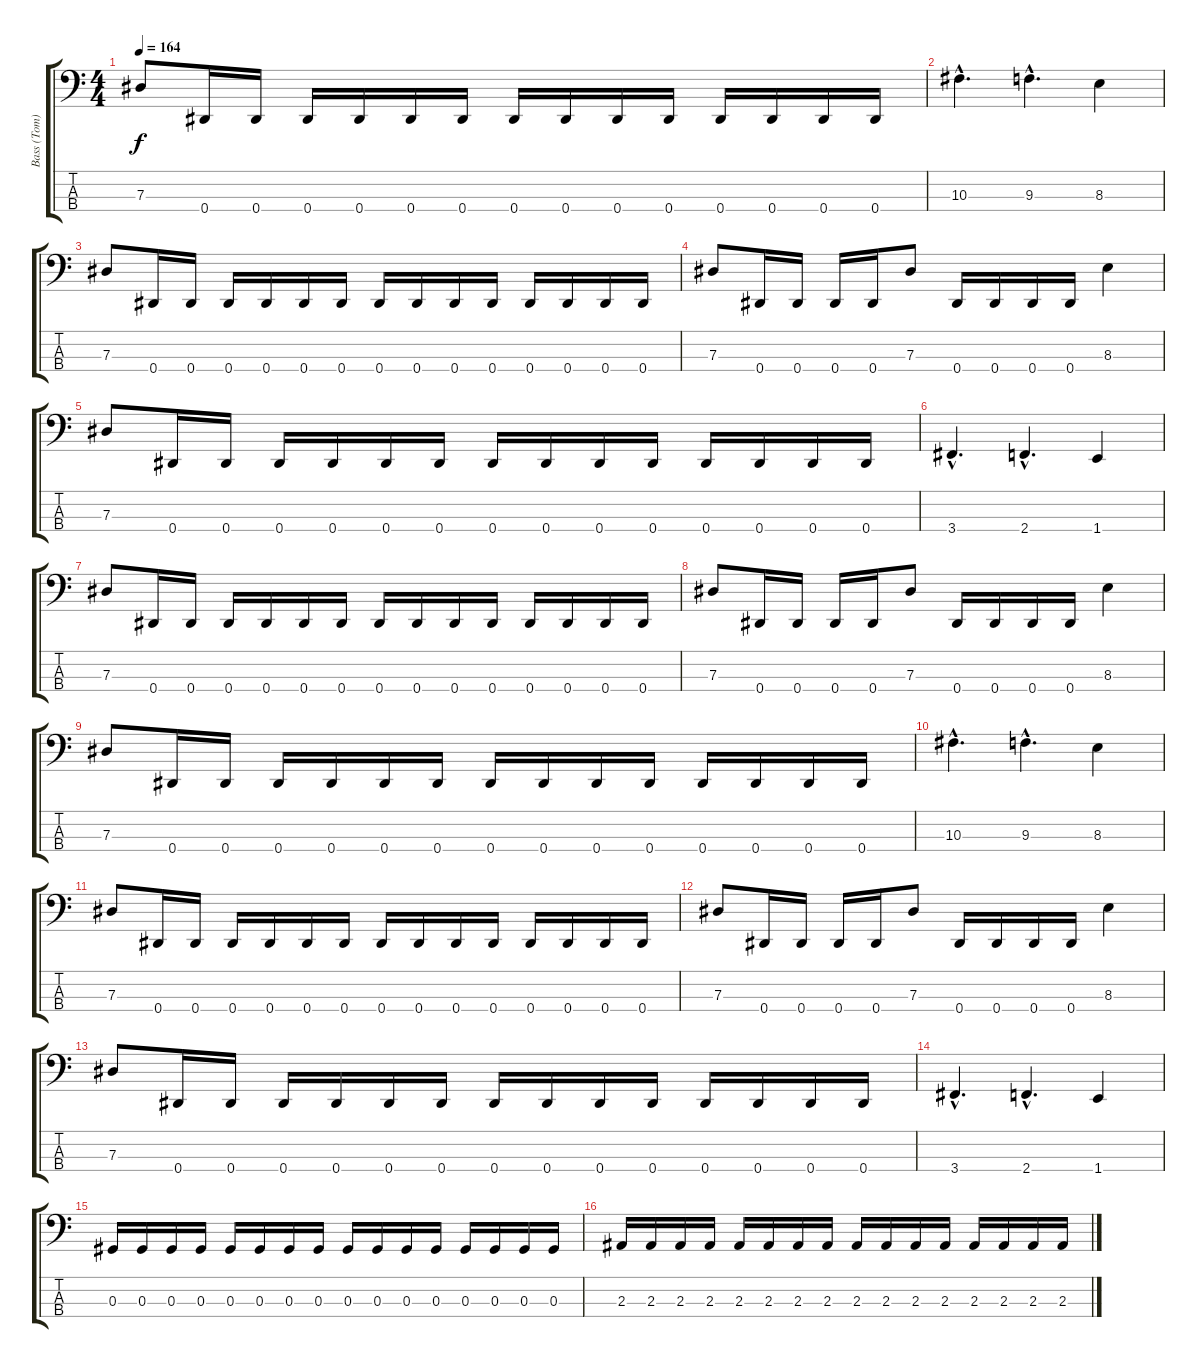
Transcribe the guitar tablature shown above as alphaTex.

\track ("Bass (Tom)" "Bass (Tom)") {instrument electricbasspick}
\staff {score tabs}
\tuning (Gb2 Db2 Ab1 Eb1) {hide}
\ts (4 4)
\tempo 164
\clef f4
\ks c
7.3.8{dy f} 0.4.16 0.4.16 0.4.16 0.4.16 0.4.16 0.4.16 0.4.16 0.4.16 0.4.16 0.4.16 0.4.16 0.4.16 0.4.16 0.4.16 |
10.3{hac}.4{d} 9.3{hac}.4{d} 8.3.4 |
7.3.8 0.4.16 0.4.16 0.4.16 0.4.16 0.4.16 0.4.16 0.4.16 0.4.16 0.4.16 0.4.16 0.4.16 0.4.16 0.4.16 0.4.16 |
7.3.8 0.4.16 0.4.16 0.4.16 0.4.16 7.3.8 0.4.16 0.4.16 0.4.16 0.4.16 8.3.4 |
7.3.8 0.4.16 0.4.16 0.4.16 0.4.16 0.4.16 0.4.16 0.4.16 0.4.16 0.4.16 0.4.16 0.4.16 0.4.16 0.4.16 0.4.16 |
3.4{hac}.4{d} 2.4{hac}.4{d} 1.4.4 |
7.3.8 0.4.16 0.4.16 0.4.16 0.4.16 0.4.16 0.4.16 0.4.16 0.4.16 0.4.16 0.4.16 0.4.16 0.4.16 0.4.16 0.4.16 |
7.3.8 0.4.16 0.4.16 0.4.16 0.4.16 7.3.8 0.4.16 0.4.16 0.4.16 0.4.16 8.3.4 |
7.3.8 0.4.16 0.4.16 0.4.16 0.4.16 0.4.16 0.4.16 0.4.16 0.4.16 0.4.16 0.4.16 0.4.16 0.4.16 0.4.16 0.4.16 |
10.3{hac}.4{d} 9.3{hac}.4{d} 8.3.4 |
7.3.8 0.4.16 0.4.16 0.4.16 0.4.16 0.4.16 0.4.16 0.4.16 0.4.16 0.4.16 0.4.16 0.4.16 0.4.16 0.4.16 0.4.16 |
7.3.8 0.4.16 0.4.16 0.4.16 0.4.16 7.3.8 0.4.16 0.4.16 0.4.16 0.4.16 8.3.4 |
7.3.8 0.4.16 0.4.16 0.4.16 0.4.16 0.4.16 0.4.16 0.4.16 0.4.16 0.4.16 0.4.16 0.4.16 0.4.16 0.4.16 0.4.16 |
3.4{hac}.4{d} 2.4{hac}.4{d} 1.4.4 |
0.3.16 0.3.16 0.3.16 0.3.16 0.3.16 0.3.16 0.3.16 0.3.16 0.3.16 0.3.16 0.3.16 0.3.16 0.3.16 0.3.16 0.3.16 0.3.16 |
2.3.16 2.3.16 2.3.16 2.3.16 2.3.16 2.3.16 2.3.16 2.3.16 2.3.16 2.3.16 2.3.16 2.3.16 2.3.16 2.3.16 2.3.16 2.3.16
